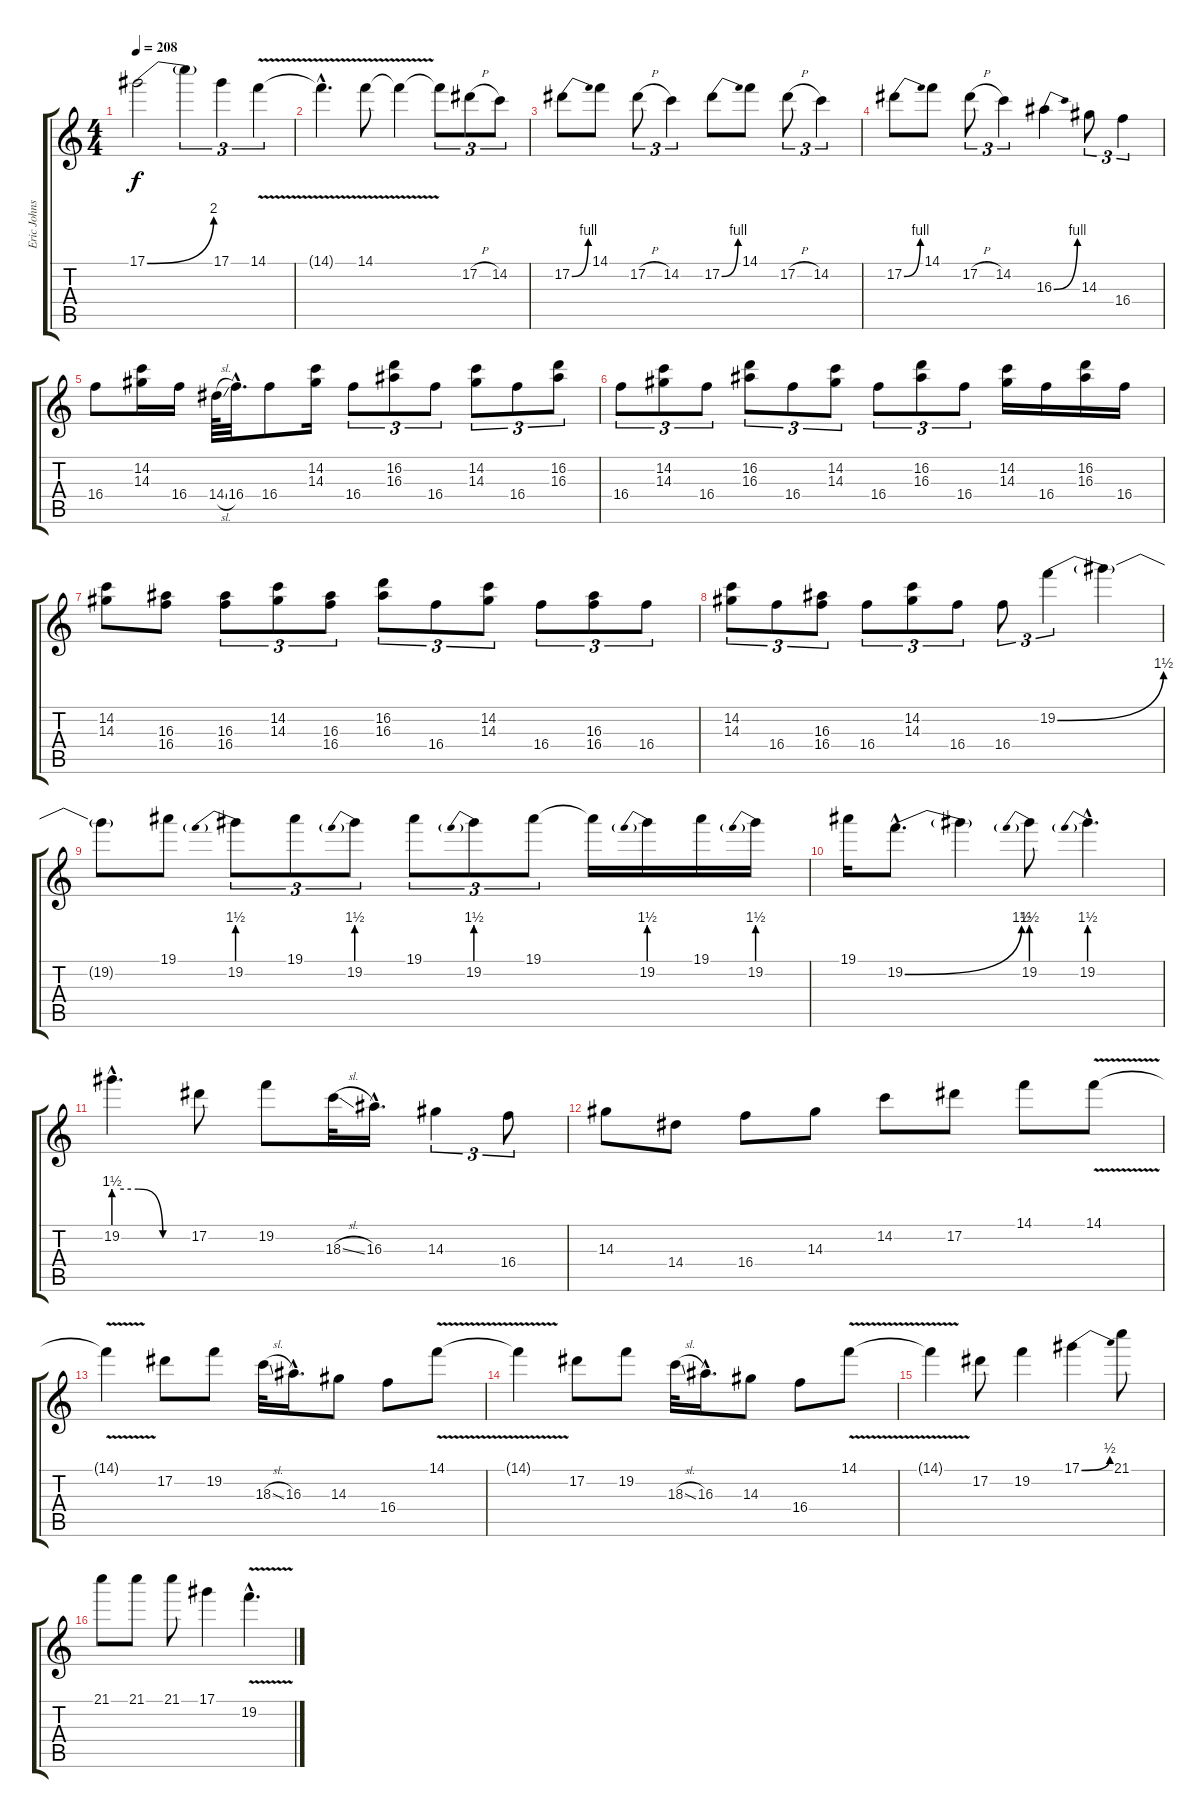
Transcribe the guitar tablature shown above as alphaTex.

\track ("Eric Johnson" "Eric Johns") {instrument electricguitarjazz}
\staff {score tabs}
\tuning (Eb4 Bb3 Gb3 Db3 Ab2 Eb2) {hide}
\ts (4 4)
\tempo 208
\clef g2
\ks c
17.1{be (bend 0 0 60 8)}.2{dy f} 17.1{t}.4{tu (3 2)} 17.1.4{tu (3 2)} 14.1{v}.4{tu (3 2)} |
14.1{hac t}.4{d} 14.1{v}.8 14.1{t}.4 14.1{t}.8{tu (3 2)} 17.2{h}.8{tu (3 2)} 14.2.8{tu (3 2)} |
17.2{be (bend 0 0 60 4)}.8 14.1.8 17.2{h}.8{tu (3 2)} 14.2.4{tu (3 2)} 17.2{be (bend 0 0 60 4)}.8 14.1.8 17.2{h}.8{tu (3 2)} 14.2.4{tu (3 2)} |
17.2{be (bend 0 0 60 4)}.8 14.1.8 17.2{h}.8{tu (3 2)} 14.2.4{tu (3 2)} 16.3{be (bend 0 0 60 4)}.4 14.3.8{tu (3 2)} 16.4.4{tu (3 2)} |
16.4.8 (14.2 14.3).16 16.4.16 14.4{sl}.64 16.4{hac}.32{d} 16.4.8 (14.2 14.3).16 16.4.8{tu (3 2)} (16.2 16.3).8{tu (3 2)} 16.4.8{tu (3 2)} (14.2 14.3).8{tu (3 2)} 16.4.8{tu (3 2)} (16.2 16.3).8{tu (3 2)} |
16.4.8{tu (3 2)} (14.2 14.3).8{tu (3 2)} 16.4.8{tu (3 2)} (16.2 16.3).8{tu (3 2)} 16.4.8{tu (3 2)} (14.2 14.3).8{tu (3 2)} 16.4.8{tu (3 2)} (16.2 16.3).8{tu (3 2)} 16.4.8{tu (3 2)} (14.2 14.3).16 16.4.16 (16.2 16.3).16 16.4.16 |
(14.2 14.3).8 (16.3 16.4).8 (16.3 16.4).8{tu (3 2)} (14.2 14.3).8{tu (3 2)} (16.3 16.4).8{tu (3 2)} (16.2 16.3).8{tu (3 2)} 16.4.8{tu (3 2)} (14.2 14.3).8{tu (3 2)} 16.4.8{tu (3 2)} (16.3 16.4).8{tu (3 2)} 16.4.8{tu (3 2)} |
(14.2 14.3).8{tu (3 2)} 16.4.8{tu (3 2)} (16.3 16.4).8{tu (3 2)} 16.4.8{tu (3 2)} (14.2 14.3).8{tu (3 2)} 16.4.8{tu (3 2)} 16.4.8{tu (3 2)} 19.2{be (bend 0 0 60 6)}.4{tu (3 2)} 19.2{t}.4 |
19.2{t}.8 19.1.8 19.2{be (prebend 0 6 60 6)}.8{tu (3 2)} 19.1.8{tu (3 2)} 19.2{be (prebend 0 6 60 6)}.8{tu (3 2)} 19.1.8{tu (3 2)} 19.2{be (prebend 0 6 60 6)}.8{tu (3 2)} 19.1.8{tu (3 2)} 19.1{t}.16 19.2{be (prebend 0 6 60 6)}.16 19.1.16 19.2{be (prebend 0 6 60 6)}.16 |
19.1.16 19.2{be (bend 0 0 60 6) hac}.8{d} 19.2{t}.4 19.2{be (prebend 0 6 60 6)}.8 19.2{be (prebend 0 6 60 6) hac}.4{d} |
19.2{be (custom 0 6 20 6 40 0 60 0) hac}.4{d} 17.2.8 19.2.8 18.3{sl}.32 16.3{hac}.16{d} 14.3.4{tu (3 2)} 16.4.8{tu (3 2)} |
14.3.8 14.4.8 16.4.8 14.3.8 14.2.8 17.2.8 14.1.8 14.1{v}.8 |
14.1{t}.4 17.2.8 19.2.8 18.3{sl}.32 16.3{hac}.16{d} 14.3.8 16.4.8 14.1{v}.8 |
14.1{t}.4 17.2.8 19.2.8 18.3{sl}.32 16.3{hac}.16{d} 14.3.8 16.4.8 14.1{v}.8 |
14.1{t}.4 17.2.8 19.2.4 17.1{be (bend 0 0 60 2)}.4 21.1.8 |
21.1.8 21.1.8 21.1.8 17.1.4 19.2{v hac}.4{d}
